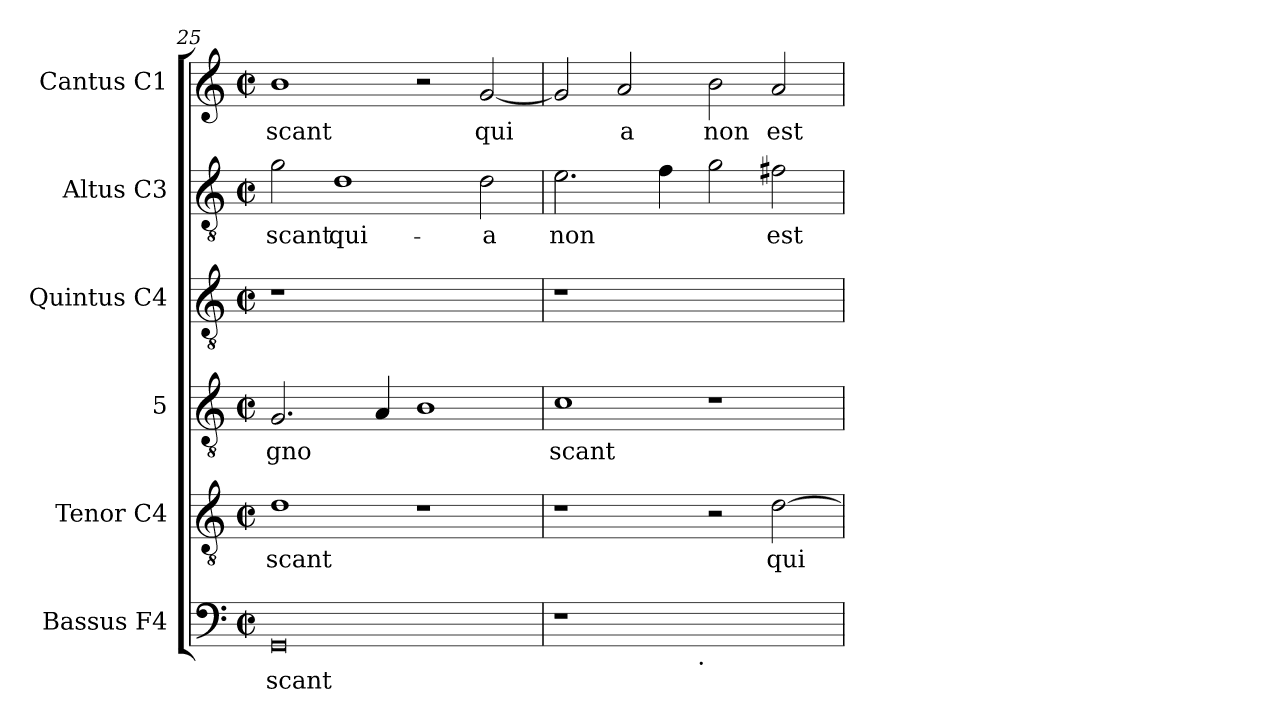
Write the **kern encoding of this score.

**kern	**text	**kern	**text	**kern	**text	**kern	**kern	**text	**kern	**text
*part6	*part6	*part5	*part5	*part4	*part4	*part3	*part2	*part2	*part1	*part1
*staff6	*staff6	*staff5	*staff5	*staff4	*staff4	*staff3	*staff2	*staff2	*staff1	*staff1
*I"Bassus  F4	*	*I"Tenor  C4	*	*I"5	*	*I"Quintus  C4	*I"Altus  C3	*	*I"Cantus  C1	*
*I'B	*	*I'T	*	*	*	*	*I'A	*	*I'C	*
*clefF4	*	*clefGv2	*	*clefGv2	*	*clefGv2	*clefGv2	*	*clefG2	*
*k[]	*	*k[]	*	*k[]	*	*k[]	*k[]	*	*k[]	*
*C:	*	*C:	*	*C:	*	*C:	*C:	*	*C:	*
*M2/2	*	*M2/2	*	*M2/2	*	*M2/2	*M2/2	*	*M2/2	*
*met(c|)	*	*met(c|)	*	*met(c|)	*	*met(c|)	*met(c|)	*	*met(c|)	*
=25	=25	=25	=25	=25	=25	=25	=25	=25	=25	=25
!	!LO:LY:b:cj	!	!LO:LY:b:cj	!	!LO:LY:b:cj	!	!	!LO:LY:b:cj	!	!LO:LY:b:cj
0GG	-scant	1d	-scant	2.G/	-gno-	1r	2g\	-scant	1b	-scant
!	!	!	!	!	!	!	!	!LO:LY:b:cj	!	!
.	.	.	.	.	.	.	1d	qui-	.	.
!	!	!	!	!	!LO:LY:b:cj	!	!	!	!	!
.	.	.	.	4A/	--	.	.	.	.	.
!	!	!	!	!	!LO:LY:b:cj	!	!	!	!	!
.	.	1r	.	1B	--	1ryy	.	.	2r	.
!	!	!	!	!	!	!	!	!LO:LY:b:cj	!	!LO:LY:b:cj
.	.	.	.	.	.	.	2d\	-a	[<2g/	qui-
=26	=26	=26	=26	=26	=26	=26	=26	=26	=26	=26
!	!	!	!	!	!LO:LY:b:cj	!	!	!LO:LY:b:cj	!	!LO:LY:b:cj
*^	*	*	*	*	*	*	*	*	*	*
1r	2ryy	.	1r	.	1c	-scant	1r	2.e\	non	2g/]	--
!	!	!	!	!	!	!	!	!	!	!	!LO:LY:b:cj
.	4...ryy	.	.	.	.	.	.	.	.	2a/	-a
!	!	!	!	!	!	!	!	!	!LO:LY:b:cj	!	!
.	.	.	.	.	.	.	.	4f\	.	.	.
!	!LO:TX:b:t=.	!	!	!	!	!	!	!	!	!	!
.	1ryy	.	.	.	.	.	.	.	.	.	.
!	!	!	!	!	!	!	!	!	!LO:LY:b:cj	!	!LO:LY:b:cj
1ryy	.	.	2r	.	1r	.	1ryy	2g\	.	2b\	non
!	!	!	!	!LO:LY:b:cj	!	!	!	!	!LO:LY:b:cj	!	!LO:LY:b:cj
.	.	.	[<2d\	qui-	.	.	.	2f#X\	est	2a/	est
.	32ryy	.	.	.	.	.	.	.	.	.	.
*v	*v	*	*	*	*	*	*	*	*	*	*
=	=	=	=	=	=	=	=	=	=	=
*-	*-	*-	*-	*-	*-	*-	*-	*-	*-	*-
